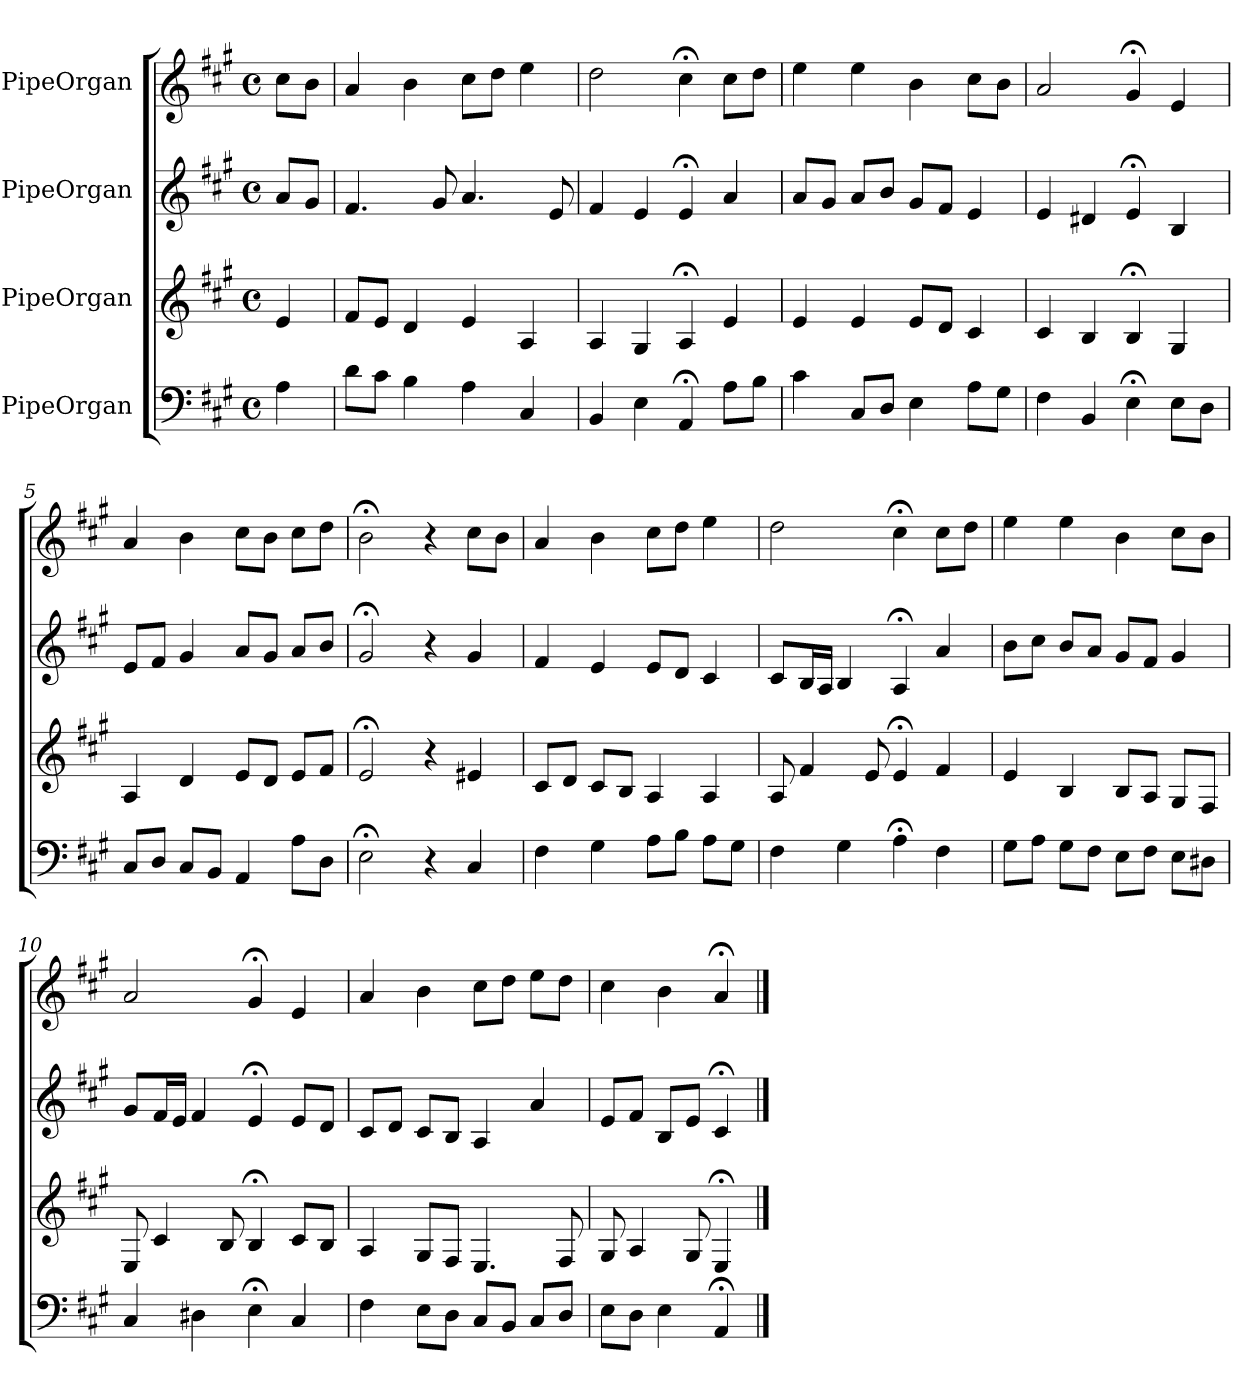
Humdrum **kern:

**kern	**kern	**kern	**kern
*part4	*part3	*part2	*part1
*staff4	*staff3	*staff2	*staff1
*I"PipeOrgan	*I"PipeOrgan	*I"PipeOrgan	*I"PipeOrgan
*k[f#c#g#]	*k[f#c#g#]	*k[f#c#g#]	*k[f#c#g#]
*A:	*A:	*A:	*A:
*M4/4	*M4/4	*M4/4	*M4/4
*met(c)	*met(c)	*met(c)	*met(c)
*MM60	*MM60	*MM60	*MM60
=	=	=	=
4A	4e	8aL	8cc#L
.	.	8g#J	8bJ
=1	=1	=1	=1
8dL	8f#L	4.f#	4a
8c#J	8eJ	.	.
4B	4d	.	4b
.	.	8g#	.
4A	4e	4.a	8cc#L
.	.	.	8ddJ
4C#	4A	.	4ee
.	.	8e	.
=2	=2	=2	=2
4BB	4A	4f#	2dd
4E	4G#	4e	.
4AA;<	4A;<	4e;<	4cc#;<
8AL	4e	4a	8cc#L
8BJ	.	.	8ddJ
=3	=3	=3	=3
4c#	4e	8aL	4ee
.	.	8g#J	.
8C#L	4e	8aL	4ee
8DJ	.	8bJ	.
4E	8eL	8g#L	4b
.	8dJ	8f#J	.
8AL	4c#	4e	8cc#L
8G#J	.	.	8bJ
=4	=4	=4	=4
4F#	4c#	4e	2a
4BB	4B	4d#X	.
4E;<	4B;<	4e;<	4g#;<
8EL	4G#	4B	4e
8DJ	.	.	.
=5	=5	=5	=5
8C#L	4A	8eL	4a
8DJ	.	8f#J	.
8C#L	4d	4g#	4b
8BBJ	.	.	.
4AA	8eL	8aL	8cc#L
.	8dJ	8g#J	8bJ
8AL	8eL	8aL	8cc#L
8DJ	8f#J	8bJ	8ddJ
=6	=6	=6	=6
2E;<	2e;<	2g#;<	2b;<
4r	4r	4r	4r
4C#	4e#X	4g#	8cc#L
.	.	.	8bJ
=7	=7	=7	=7
4F#	8c#L	4f#	4a
.	8dJ	.	.
4G#	8c#L	4e	4b
.	8BJ	.	.
8AL	4A	8eL	8cc#L
8BJ	.	8dJ	8ddJ
8AL	4A	4c#	4ee
8G#J	.	.	.
=8	=8	=8	=8
4F#	8A	8c#L	2dd
.	4f#	16BL	.
.	.	16AJJ	.
4G#	.	4B	.
.	8e	.	.
4A;<	4e;<	4A;<	4cc#;<
4F#	4f#	4a	8cc#L
.	.	.	8ddJ
=9	=9	=9	=9
8G#L	4e	8bL	4ee
8AJ	.	8cc#J	.
8G#L	4B	8bL	4ee
8F#J	.	8aJ	.
8EL	8BL	8g#L	4b
8F#J	8AJ	8f#J	.
8EL	8G#L	4g#	8cc#L
8D#XJ	8F#J	.	8bJ
=10	=10	=10	=10
4C#	8E	8g#L	2a
.	4c#	16f#L	.
.	.	16eJJ	.
4D#X	.	4f#	.
.	8B	.	.
4E;<	4B;<	4e;<	4g#;<
4C#	8c#L	8eL	4e
.	8BJ	8dJ	.
=11	=11	=11	=11
4F#	4A	8c#L	4a
.	.	8dJ	.
8EL	8G#L	8c#L	4b
8DJ	8F#J	8BJ	.
8C#L	4.E	4A	8cc#L
8BBJ	.	.	8ddJ
8C#L	.	4a	8eeL
8DJ	8F#	.	8ddJ
=12	=12	=12	=12
8EL	8G#	8eL	4cc#
8DJ	4A	8f#J	.
4E	.	8BL	4b
.	8G#	8eJ	.
4AA;<	4E;<	4c#;<	4a;<
==	==	==	==
*-	*-	*-	*-
